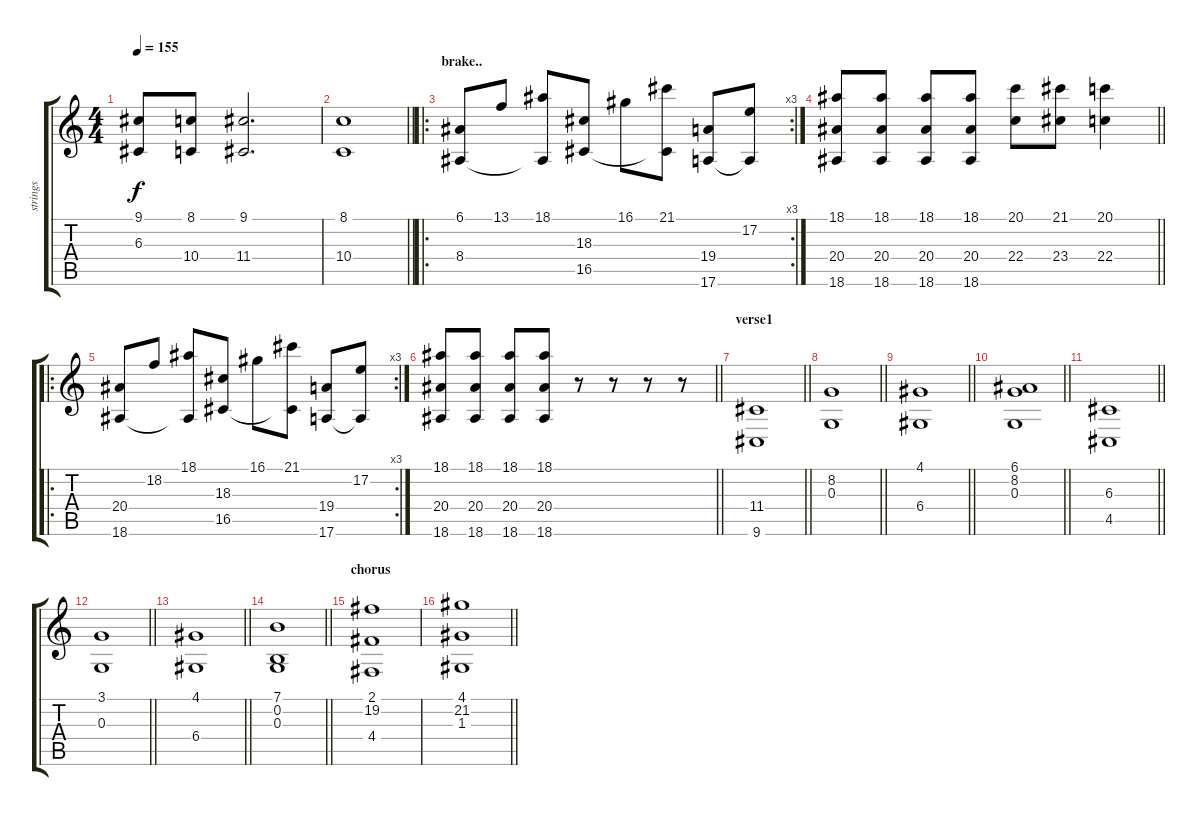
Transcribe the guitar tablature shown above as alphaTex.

\track ("strings" "strings") {instrument stringensemble1}
\staff {score tabs}
\tuning (E4 B3 G3 D3 A2 E2) {hide}
\ts (4 4)
\tempo 155
\clef g2
\ks c
(9.1 6.3).8{dy f} (8.1 10.4).8 (9.1 11.4).2{d} |
\barLineRight lightlight
(8.1 10.4).1 |
\ro
\rc 3
\section ("" "brake..")
(6.1 8.4).8 13.1.8 (18.1 8.4{t}).8 (18.3 16.5).8 16.1.8 (21.1 16.5{t}).8 (19.4 17.6).8 (17.2 17.6{t}).8 |
\barLineRight lightlight
(18.1 20.4 18.6).8 (18.1 20.4 18.6).8 (18.1 20.4 18.6).8 (18.1 20.4 18.6).8 (20.1 22.4).8 (21.1 23.4).8 (20.1 22.4).4 |
\ro
\rc 3
(20.4 18.6).8 18.2.8 (18.1 18.6{t}).8 (18.3 16.5).8 16.1.8 (21.1 16.5{t}).8 (19.4 17.6).8 (17.2 17.6{t}).8 |
\barLineRight lightlight
(18.1 20.4 18.6).8 (18.1 20.4 18.6).8 (18.1 20.4 18.6).8 (18.1 20.4 18.6).8 r.8 r.8 r.8 r.8 |
\section ("" "verse1")
\barLineRight lightlight
(11.4 9.6).1 |
\barLineRight lightlight
(8.2 0.3).1 |
\barLineRight lightlight
(4.1 6.4).1 |
\barLineRight lightlight
(6.1 8.2 0.3).1 |
\barLineRight lightlight
(6.3 4.5).1 |
\barLineRight lightlight
(3.1 0.3).1 |
\barLineRight lightlight
(4.1 6.4).1 |
\barLineRight lightlight
(7.1 0.2 0.3).1 |
\section ("" "chorus")
(2.1 19.2 4.4).1 |
\barLineRight lightlight
(4.1 21.2 1.3).1
